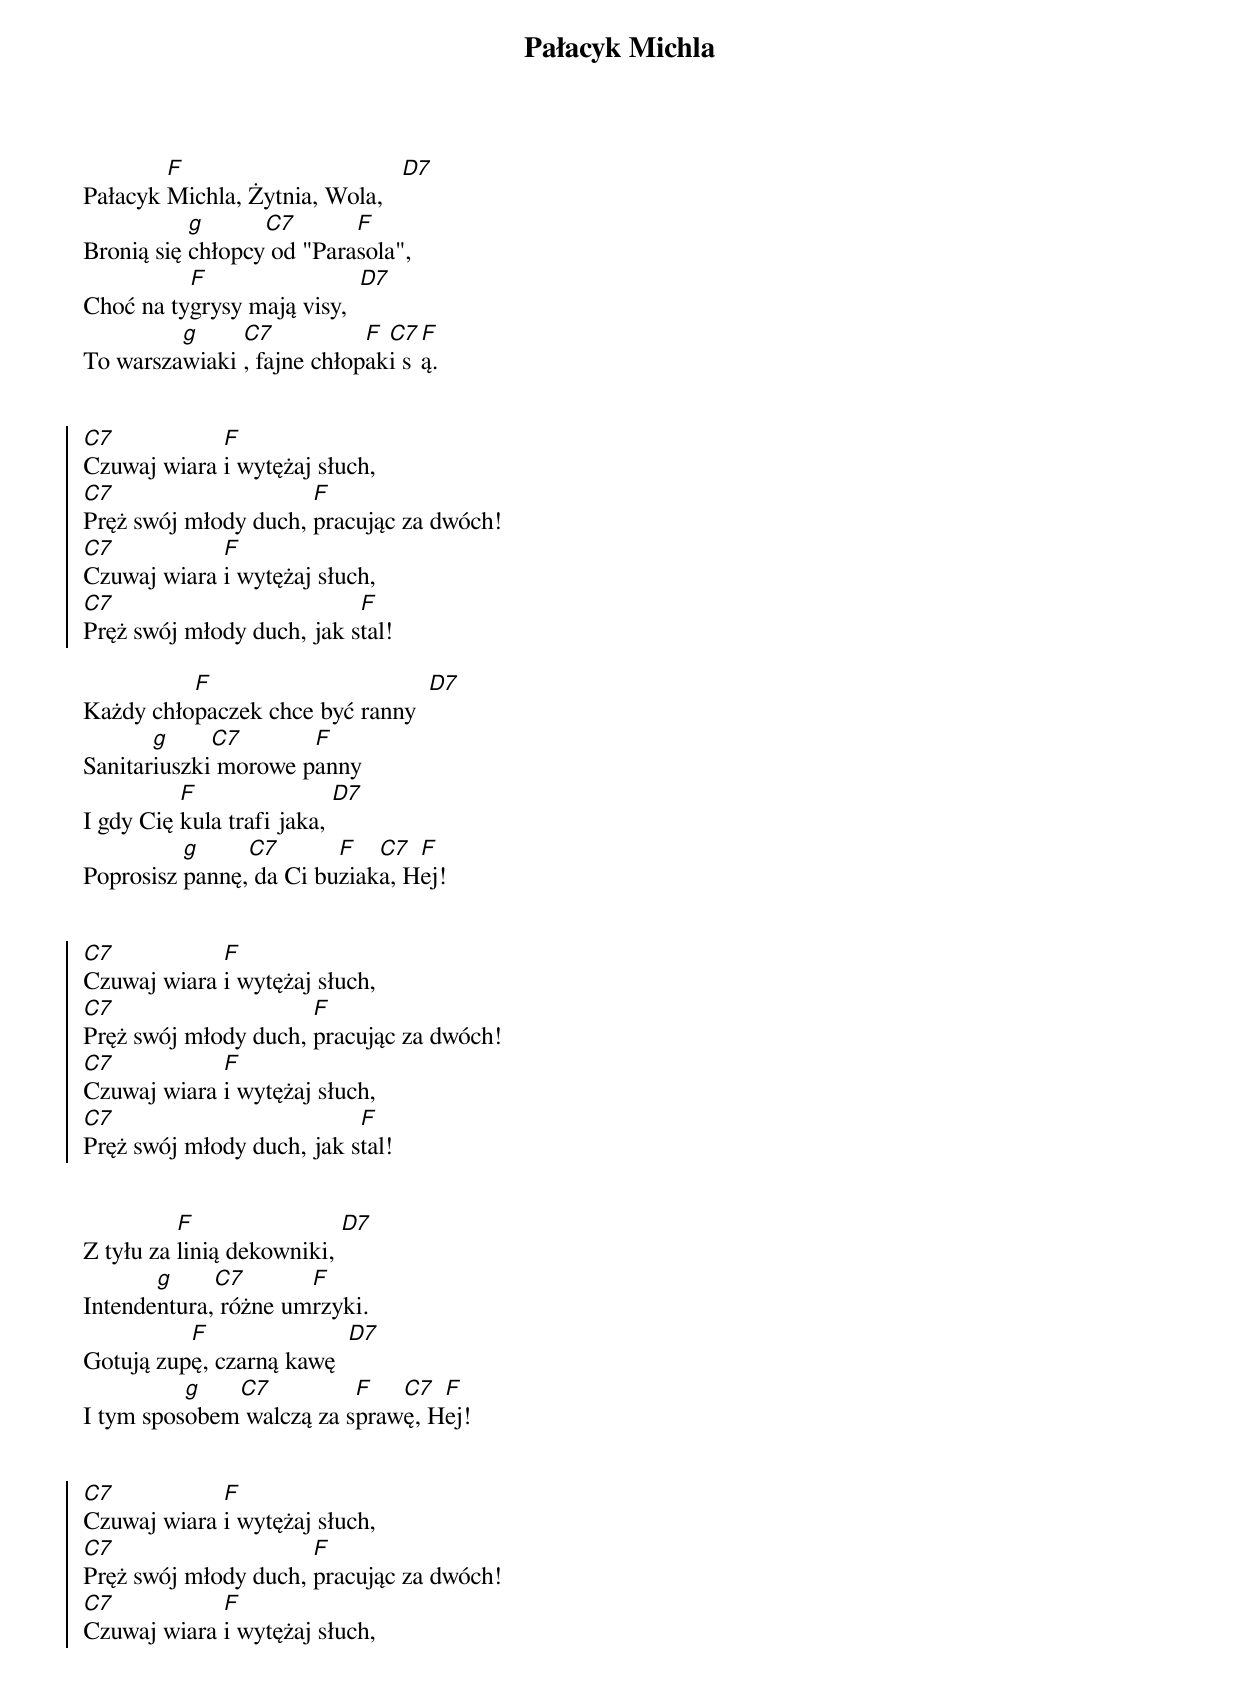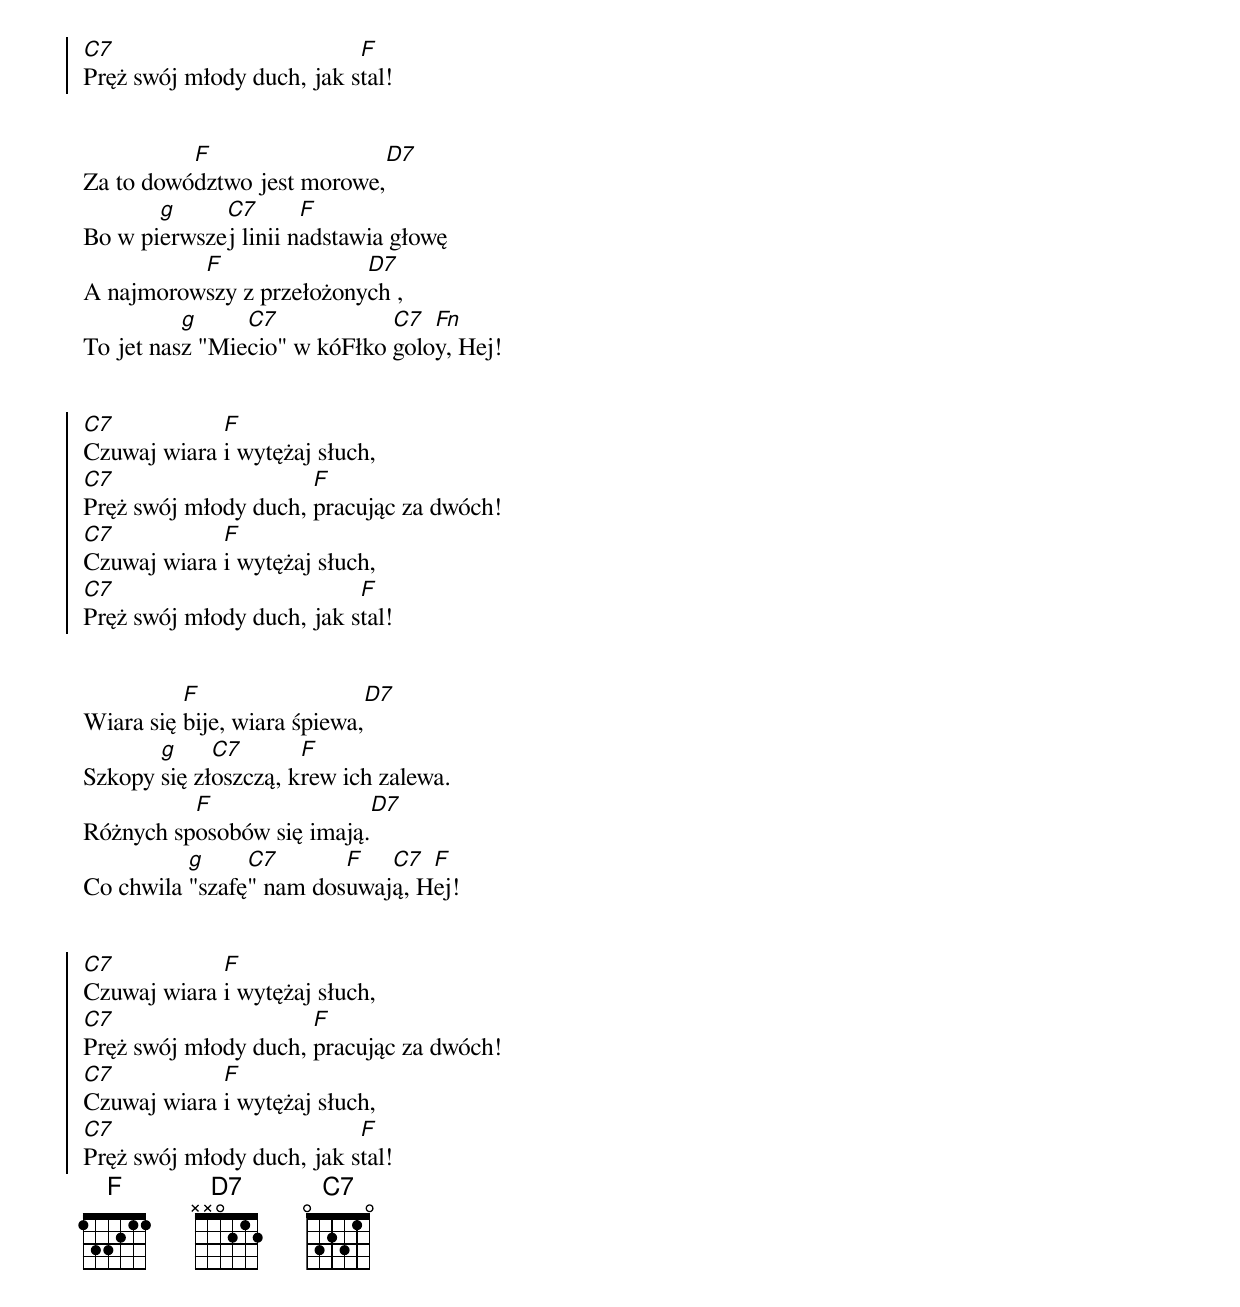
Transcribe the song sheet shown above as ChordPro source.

{title:Pałacyk Michla}
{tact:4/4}
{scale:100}

Pałacyk [F]Michla, Żytnia, Wola,   [D7]
Bronią się [g]chłopcy[C7] od "Para[F]sola",
Choć na ty[F]grysy mają visy,  [D7]
To warsza[g]wiaki [C7], fajne chłop[F]ak[C7]i s[F]ą.


{soc}
[C7]Czuwaj wiara [F]i wytężaj słuch,
[C7]Pręż swój młody duch, [F]pracując za dwóch!
[C7]Czuwaj wiara [F]i wytężaj słuch,
[C7]Pręż swój młody duch, jak s[F]tal!
{eoc}

Każdy chło[F]paczek chce być ranny  [D7]
Sanitar[g]iuszki[C7] morowe p[F]anny
I gdy Cię [F]kula trafi jaka, [D7]
Poprosisz [g]pannę,[C7] da Ci bu[F]ziak[C7]a, H[F]ej!


{soc}
[C7]Czuwaj wiara [F]i wytężaj słuch,
[C7]Pręż swój młody duch, [F]pracując za dwóch!
[C7]Czuwaj wiara [F]i wytężaj słuch,
[C7]Pręż swój młody duch, jak s[F]tal!
{eoc}


Z tyłu za [F]linią dekowniki, [D7]
Intende[g]ntura,[C7] różne um[F]rzyki.
Gotują zup[F]ę, czarną kawę  [D7]
I tym spos[g]obem[C7] walczą za s[F]praw[C7]ę, H[F]ej!


{soc}
[C7]Czuwaj wiara [F]i wytężaj słuch,
[C7]Pręż swój młody duch, [F]pracując za dwóch!
[C7]Czuwaj wiara [F]i wytężaj słuch,
[C7]Pręż swój młody duch, jak s[F]tal!
{eoc}


Za to dowó[F]dztwo jest morowe,[D7]
Bo w pi[g]erwsze[C7]j linii n[F]adstawia głowę
A najmorow[F]szy z przełożony[D7]ch ,
To jet nas[g]z "Mie[C7]cio" w kóFłko [C7]golo[Fn]y, Hej!


{soc}
[C7]Czuwaj wiara [F]i wytężaj słuch,
[C7]Pręż swój młody duch, [F]pracując za dwóch!
[C7]Czuwaj wiara [F]i wytężaj słuch,
[C7]Pręż swój młody duch, jak s[F]tal!
{eoc}


Wiara się [F]bije, wiara śpiewa,[D7]
Szkopy [g]się zł[C7]oszczą, k[F]rew ich zalewa.
Różnych sp[F]osobów się imają.[D7]
Co chwila [g]"szafę[C7]" nam dos[F]uwaj[C7]ą, H[F]ej!


{soc}
[C7]Czuwaj wiara [F]i wytężaj słuch,
[C7]Pręż swój młody duch, [F]pracując za dwóch!
[C7]Czuwaj wiara [F]i wytężaj słuch,
[C7]Pręż swój młody duch, jak s[F]tal!
{eoc}
